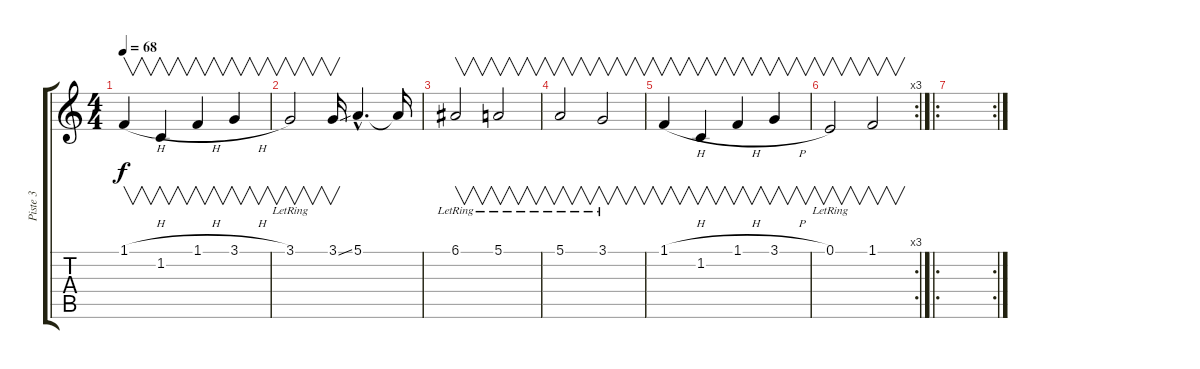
\track ("Piste 3" "Piste 3") {instrument choiraahs}
\staff {score tabs}
\tuning (E4 B3 G3 D3 A2 E2) {hide}
\ts (4 4)
\tempo 68
\clef g2
\ks c
1.1{h}.4{v dy f} 1.2.4{v} 1.1{h}.4{v} 3.1{h}.4{v} |
3.1{lr}.2{v} 3.1{ss}.16{v} 5.1{hac}.4{d} 5.1{t}.16 |
6.1{lr}.2{v} 5.1{lr}.2{v} |
5.1{lr}.2{v} 3.1{lr}.2{v} |
1.1{h}.4{v} 1.2.4{v} 1.1{h}.4{v} 3.1{h}.4{v} |
\rc 3
0.1{lr}.2{v} 1.1.2{v} |
\ro
\rc 2
